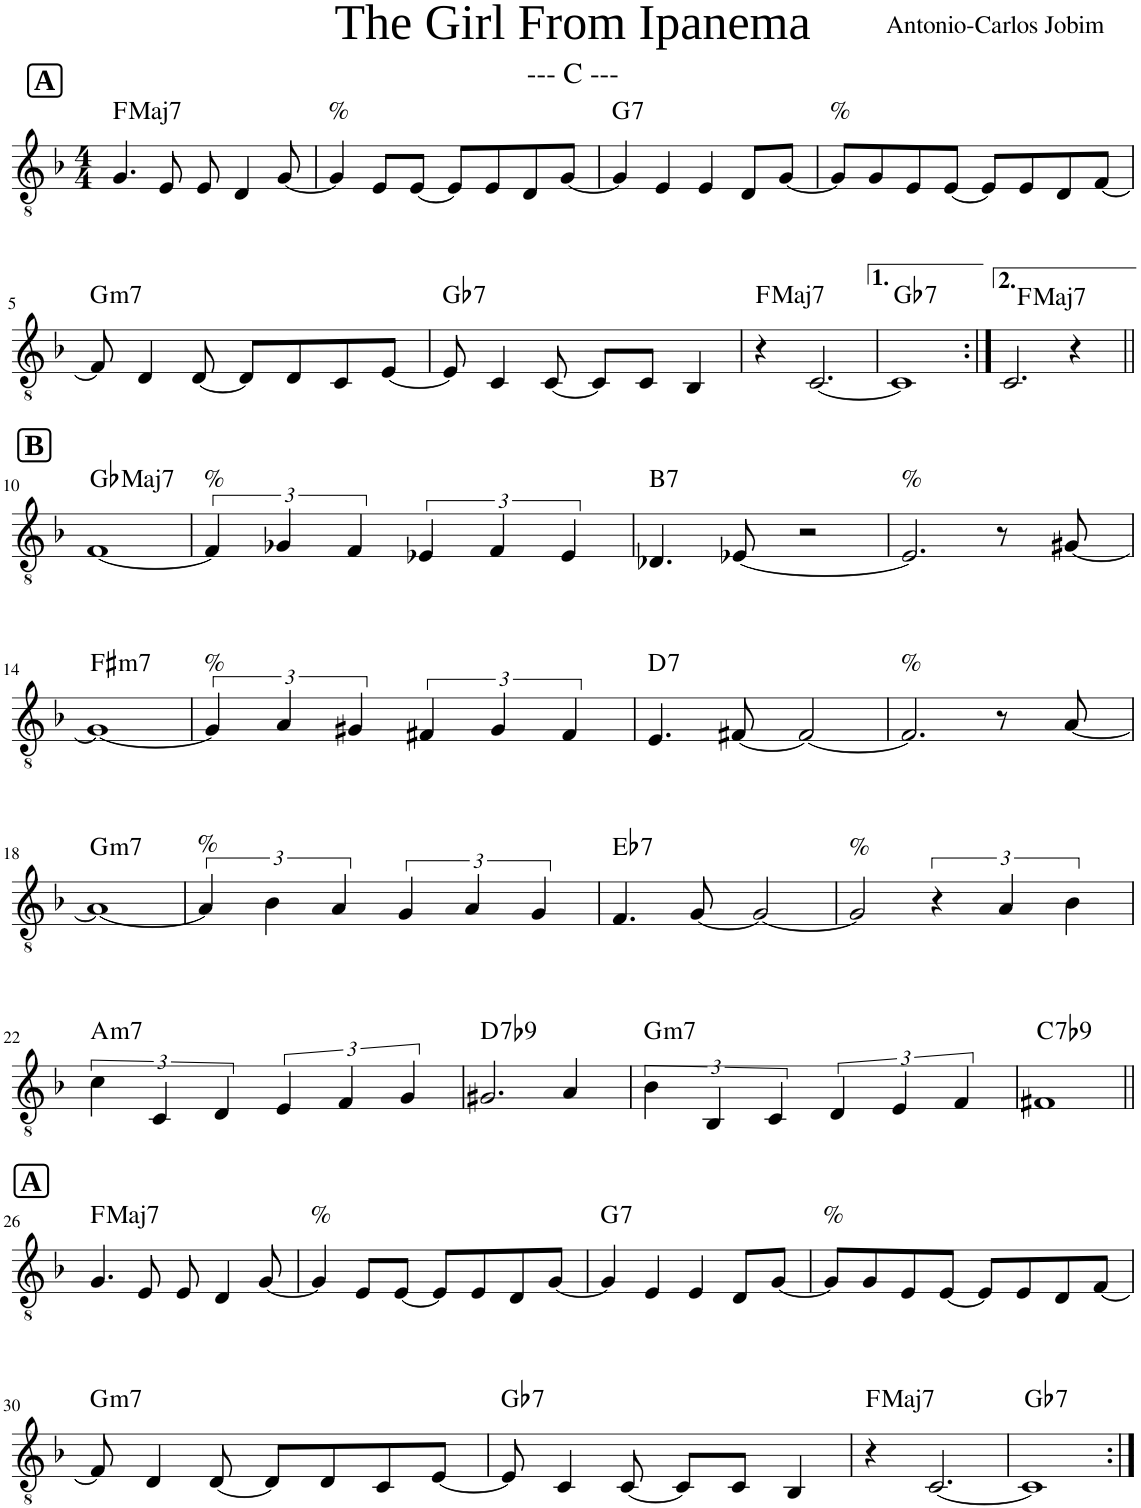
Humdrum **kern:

**kern	**harte
*part1	*part1
*staff1	*
*I"Tenor Saxophone	*
*I'T Sax	*
*clefGv2	*
*ITrd8c14	*
*k[b-]	*
*M4/4	*
=1	=1
!LO:TX:a:B:t=A	!LO:H:kt=Maj7
4.G/	F:maj7
8E/	.
8E/	.
4D/	.
[8G/	.
=2	=2
!	!LO:H:kt=%
4G/]	N
8E/L	.
[8E/J	.
8E/L]	.
8E/	.
8D/	.
[8G/J	.
=3	=3
!	!LO:H:kt=7
4G/]	G:7
4E/	.
4E/	.
8D/L	.
[8G/J	.
=4	=4
!	!LO:H:kt=%
8G/L]	N
8G/	.
8E/	.
[8E/J	.
8E/L]	.
8E/	.
8D/	.
[8F/J	.
!!LO:LB:g=z
=5	=5
!	!LO:H:kt=m7
8F/]	G:min7
4D/	.
[8D/	.
8D/L]	.
8D/	.
8C/	.
[8E/J	.
=6	=6
!	!LO:H:kt=7
8E/]	Gb:7
4C/	.
[8C/	.
8C/L]	.
8C/J	.
4BB-/	.
=7	=7
!	!LO:H:kt=Maj7
4r	F:maj7
[2.C/	.
=8	=8
!	!LO:H:kt=7
1C]	Gb:7
=9:|!	=9:|!
!	!LO:H:kt=Maj7
2.C/	F:maj7
4r	.
!!LO:LB:g=z
=10||	=10||
!LO:TX:a:B:t=B	!LO:H:kt=Maj7
[1F	Gb:maj7
=11	=11
!	!LO:H:kt=%
6F/]	N
6G-X/	.
6F/	.
6E-X/	.
6F/	.
6E-/	.
=12	=12
!	!LO:H:kt=7
4.D-X/	B:7
[8E-X/	.
2r	.
=13	=13
!	!LO:H:kt=%
2.E-/]	N
8r	.
[8G#X/	.
!!LO:LB:g=z
=14	=14
!	!LO:H:kt=m7
1G#_	F#:min7
=15	=15
!	!LO:H:kt=%
6G#/]	N
6A/	.
6G#X/	.
6F#X/	.
6G#/	.
6F#/	.
=16	=16
!	!LO:H:kt=7
4.E/	D:7
[8F#X/	.
2F#/_	.
=17	=17
!	!LO:H:kt=%
2.F#/]	N
8r	.
[8A/	.
!!LO:LB:g=z
=18	=18
!	!LO:H:kt=m7
1A_	G:min7
=19	=19
!	!LO:H:kt=%
6A/]	N
6B-\	.
6A/	.
6G/	.
6A/	.
6G/	.
=20	=20
!	!LO:H:kt=7
4.F/	Eb:7
[8G/	.
2G/_	.
=21	=21
!	!LO:H:kt=%
2G/]	N
6r	.
6A/	.
6B-\	.
!!LO:LB:g=z
=22	=22
!	!LO:H:kt=m7
6c\	A:min7
6C/	.
6D/	.
6E/	.
6F/	.
6G/	.
=23	=23
!	!LO:H:kt=7
2.G#X/	D:7(b9)
4A/	.
=24	=24
!	!LO:H:kt=m7
6B-\	G:min7
6BB-/	.
6C/	.
6D/	.
6E/	.
6F/	.
=25	=25
!	!LO:H:kt=7
1F#X	C:7(b9)
!!LO:LB:g=z
=26||	=26||
!LO:TX:a:B:t=A	!LO:H:kt=Maj7
4.G/	F:maj7
8E/	.
8E/	.
4D/	.
[8G/	.
=27	=27
!	!LO:H:kt=%
4G/]	N
8E/L	.
[8E/J	.
8E/L]	.
8E/	.
8D/	.
[8G/J	.
=28	=28
!	!LO:H:kt=7
4G/]	G:7
4E/	.
4E/	.
8D/L	.
[8G/J	.
=29	=29
!	!LO:H:kt=%
8G/L]	N
8G/	.
8E/	.
[8E/J	.
8E/L]	.
8E/	.
8D/	.
[8F/J	.
!!LO:LB:g=z
=30	=30
!	!LO:H:kt=m7
8F/]	G:min7
4D/	.
[8D/	.
8D/L]	.
8D/	.
8C/	.
[8E/J	.
=31	=31
!	!LO:H:kt=7
8E/]	Gb:7
4C/	.
[8C/	.
8C/L]	.
8C/J	.
4BB-/	.
=32	=32
!	!LO:H:kt=Maj7
4r	F:maj7
[2.C/	.
=33	=33
!	!LO:H:kt=7
1C]	Gb:7
=:|!	=:|!
*-	*-
